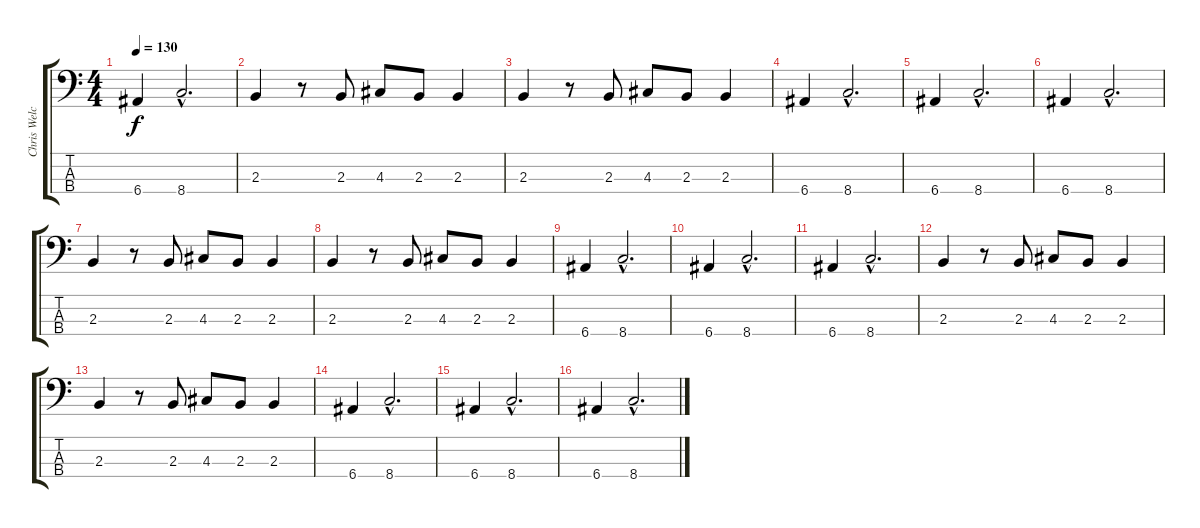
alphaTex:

\track ("Chris Welch" "Chris Welc") {instrument electricbassfinger}
\staff {score tabs}
\tuning (G2 D2 A1 E1) {hide}
\ts (4 4)
\tempo 130
\clef f4
\ks c
6.4.4{dy f} 8.4{hac}.2{d} |
2.3.4 r.8 2.3.8 4.3.8 2.3.8 2.3.4 |
2.3.4 r.8 2.3.8 4.3.8 2.3.8 2.3.4 |
6.4.4 8.4{hac}.2{d} |
6.4.4 8.4{hac}.2{d} |
6.4.4 8.4{hac}.2{d} |
2.3.4 r.8 2.3.8 4.3.8 2.3.8 2.3.4 |
2.3.4 r.8 2.3.8 4.3.8 2.3.8 2.3.4 |
6.4.4 8.4{hac}.2{d} |
6.4.4 8.4{hac}.2{d} |
6.4.4 8.4{hac}.2{d} |
2.3.4 r.8 2.3.8 4.3.8 2.3.8 2.3.4 |
2.3.4 r.8 2.3.8 4.3.8 2.3.8 2.3.4 |
6.4.4 8.4{hac}.2{d} |
6.4.4 8.4{hac}.2{d} |
6.4.4 8.4{hac}.2{d}
